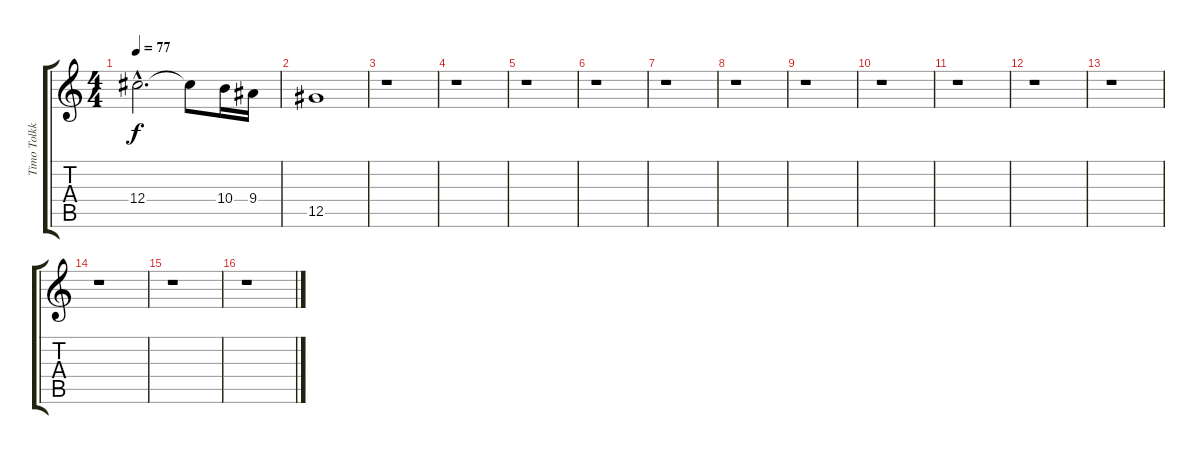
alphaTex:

\track ("Timo Tolkki (Solo)" "Timo Tolkk") {instrument distortionguitar}
\staff {score tabs}
\tuning (Eb4 Bb3 Gb3 Db3 Ab2 Eb2) {hide}
\ts (4 4)
\tempo 77
\clef g2
\ks c
12.4{hac}.2{d dy f} 12.4{t}.8 10.4.16 9.4.16 |
12.5.1 |
r.1 |
r.1 |
r.1 |
r.1 |
r.1 |
r.1 |
r.1 |
r.1 |
r.1 |
r.1 |
r.1 |
r.1 |
r.1 |
r.1
